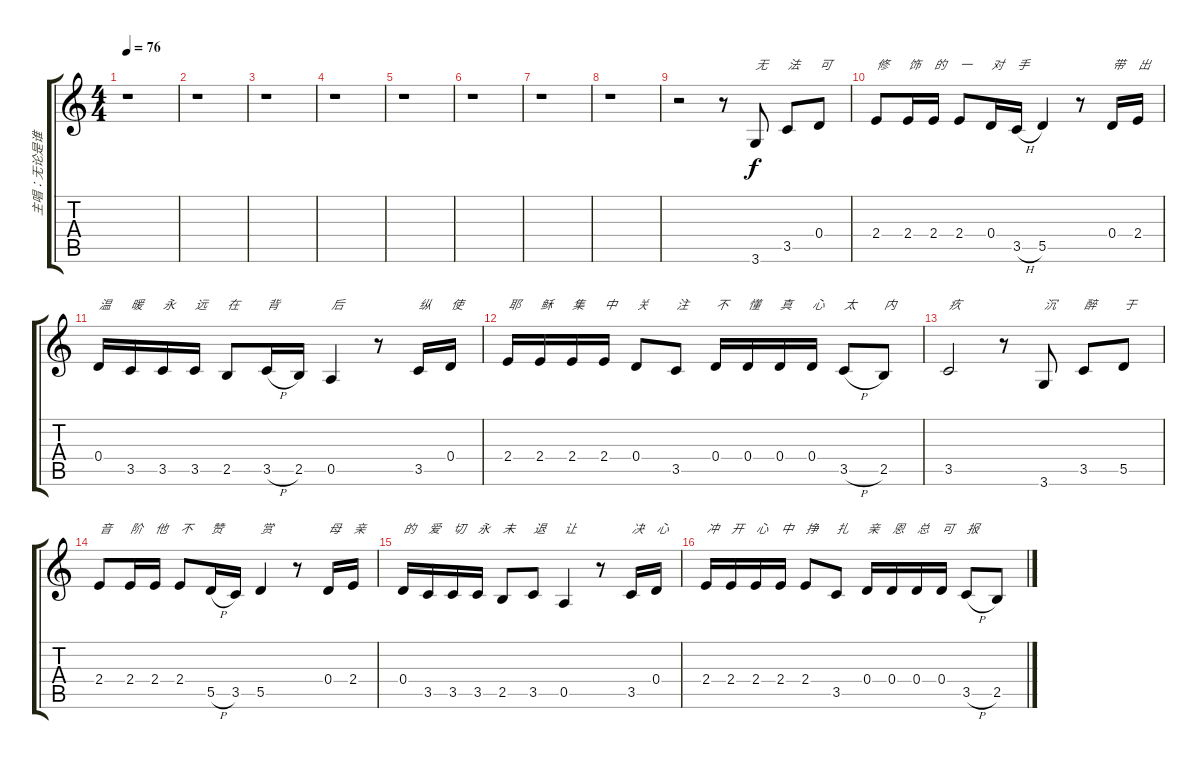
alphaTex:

\track ("主唱：无论是谁" "主唱：无论是谁") {instrument acousticguitarnylon}
\staff {score tabs}
\tuning (E4 B3 G3 D3 A2 E2) {hide}
\ts (4 4)
\tempo 76
\clef g2
\ks c
r.1{dy f instrument acousticguitarnylon} |
r.1 |
r.1 |
r.1 |
r.1 |
r.1 |
r.1 |
r.1 |
r.2 r.8 3.6.8{txt "无"} 3.5.8{txt "法"} 0.4.8{txt "可"} |
2.4.8{txt "修"} 2.4.16{txt "饰"} 2.4.16{txt "的"} 2.4.8{txt "一"} 0.4.16{txt "对"} 3.5{h}.16{txt "手"} 5.5.4 r.8 0.4.16{txt "带"} 2.4.16{txt "出"} |
0.4.16{txt "温"} 3.5.16{txt "暖"} 3.5.16{txt "永"} 3.5.16{txt "远"} 2.5.8{txt "在"} 3.5{h}.16{txt "背"} 2.5.16 0.5.4{txt "后"} r.8 3.5.16{txt "纵"} 0.4.16{txt "使"} |
2.4.16{txt "耶"} 2.4.16{txt "稣"} 2.4.16{txt "集"} 2.4.16{txt "中"} 0.4.8{txt "关"} 3.5.8{txt "注"} 0.4.16{txt "不"} 0.4.16{txt "懂"} 0.4.16{txt "真"} 0.4.16{txt "心"} 3.5{h}.8{txt "太"} 2.5.8{txt "内"} |
3.5.2{txt "疚"} r.8 3.6.8{txt "沉"} 3.5.8{txt "醉"} 5.5.8{txt "于"} |
2.4.8{txt "音"} 2.4.16{txt "阶"} 2.4.16{txt "他"} 2.4.8{txt "不"} 5.5{h}.16{txt "赞"} 3.5.16 5.5.4{txt "赏"} r.8 0.4.16{txt "母"} 2.4.16{txt "亲"} |
0.4.16{txt "的"} 3.5.16{txt "爱"} 3.5.16{txt "切"} 3.5.16{txt "永"} 2.5.8{txt "未"} 3.5.8{txt "退"} 0.5.4{txt "让"} r.8 3.5.16{txt "决"} 0.4.16{txt "心"} |
2.4.16{txt "冲"} 2.4.16{txt "开"} 2.4.16{txt "心"} 2.4.16{txt "中"} 2.4.8{txt "挣"} 3.5.8{txt "扎"} 0.4.16{txt "亲"} 0.4.16{txt "恩"} 0.4.16{txt "总"} 0.4.16{txt "可"} 3.5{h}.8{txt "报"} 2.5.8
